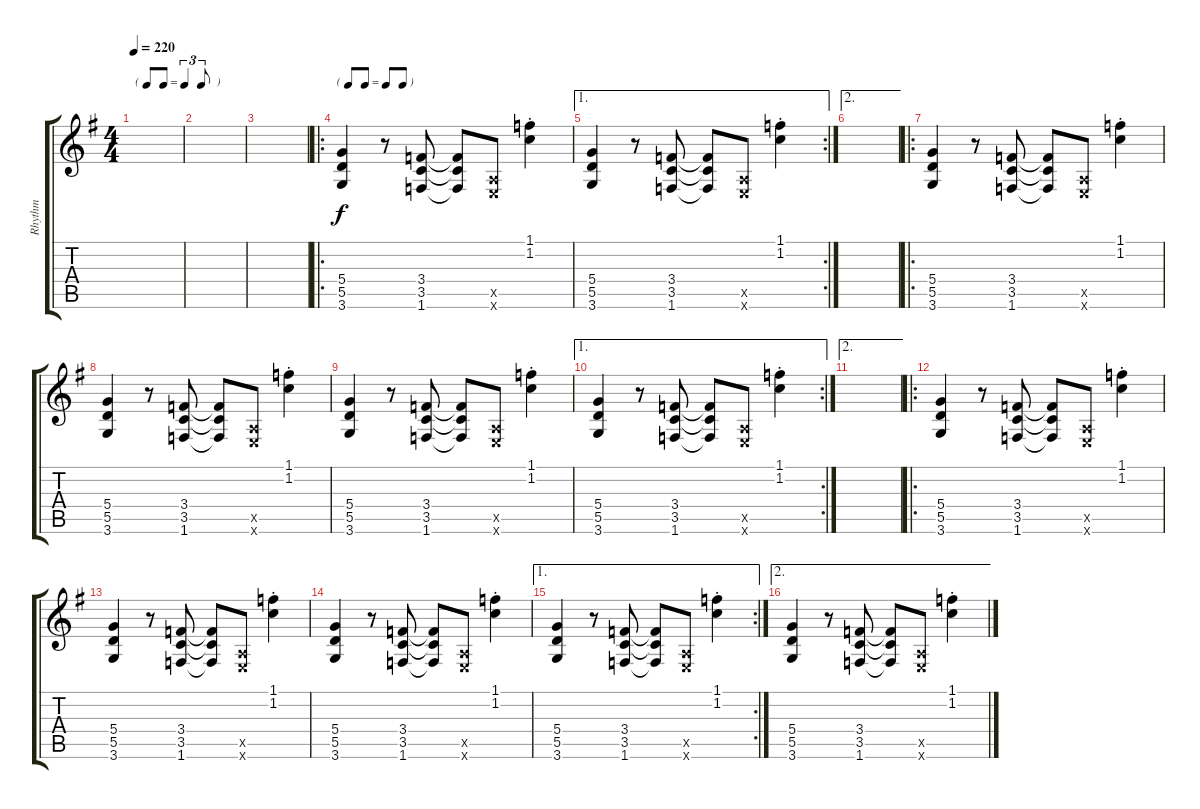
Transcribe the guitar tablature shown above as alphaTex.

\track ("Rhythm" "Rhythm") {instrument distortionguitar}
\staff {score tabs}
\tuning (E4 B3 G3 D3 A2 E2) {hide}
\ts (4 4)
\tf triplet8th
\tempo 220
\clef g2
\ks g
|
|
|
\ro
\tf none
(5.4 5.5 3.6).4 r.8 (3.4 3.5 1.6).8 (3.4{t} 3.5{t} 1.6{t}).8 (0.5{x} 0.6{x}).8 (1.1{st} 1.2).4 |
\ae 1
\rc 2
(5.4 5.5 3.6).4 r.8 (3.4 3.5 1.6).8 (3.4{t} 3.5{t} 1.6{t}).8 (0.5{x} 0.6{x}).8 (1.1{st} 1.2).4 |
\ae 2
|
\ro
(5.4 5.5 3.6).4 r.8 (3.4 3.5 1.6).8 (3.4{t} 3.5{t} 1.6{t}).8 (0.5{x} 0.6{x}).8 (1.1{st} 1.2).4 |
(5.4 5.5 3.6).4 r.8 (3.4 3.5 1.6).8 (3.4{t} 3.5{t} 1.6{t}).8 (0.5{x} 0.6{x}).8 (1.1{st} 1.2).4 |
(5.4 5.5 3.6).4 r.8 (3.4 3.5 1.6).8 (3.4{t} 3.5{t} 1.6{t}).8 (0.5{x} 0.6{x}).8 (1.1{st} 1.2).4 |
\ae 1
\rc 2
(5.4 5.5 3.6).4 r.8 (3.4 3.5 1.6).8 (3.4{t} 3.5{t} 1.6{t}).8 (0.5{x} 0.6{x}).8 (1.1{st} 1.2).4 |
\ae 2
|
\ro
(5.4 5.5 3.6).4 r.8 (3.4 3.5 1.6).8 (3.4{t} 3.5{t} 1.6{t}).8 (0.5{x} 0.6{x}).8 (1.1{st} 1.2).4 |
(5.4 5.5 3.6).4 r.8 (3.4 3.5 1.6).8 (3.4{t} 3.5{t} 1.6{t}).8 (0.5{x} 0.6{x}).8 (1.1{st} 1.2).4 |
(5.4 5.5 3.6).4 r.8 (3.4 3.5 1.6).8 (3.4{t} 3.5{t} 1.6{t}).8 (0.5{x} 0.6{x}).8 (1.1{st} 1.2).4 |
\ae 1
\rc 2
(5.4 5.5 3.6).4 r.8 (3.4 3.5 1.6).8 (3.4{t} 3.5{t} 1.6{t}).8 (0.5{x} 0.6{x}).8 (1.1{st} 1.2).4 |
\ae 2
(5.4 5.5 3.6).4 r.8 (3.4 3.5 1.6).8 (3.4{t} 3.5{t} 1.6{t}).8 (0.5{x} 0.6{x}).8 (1.1{st} 1.2).4
